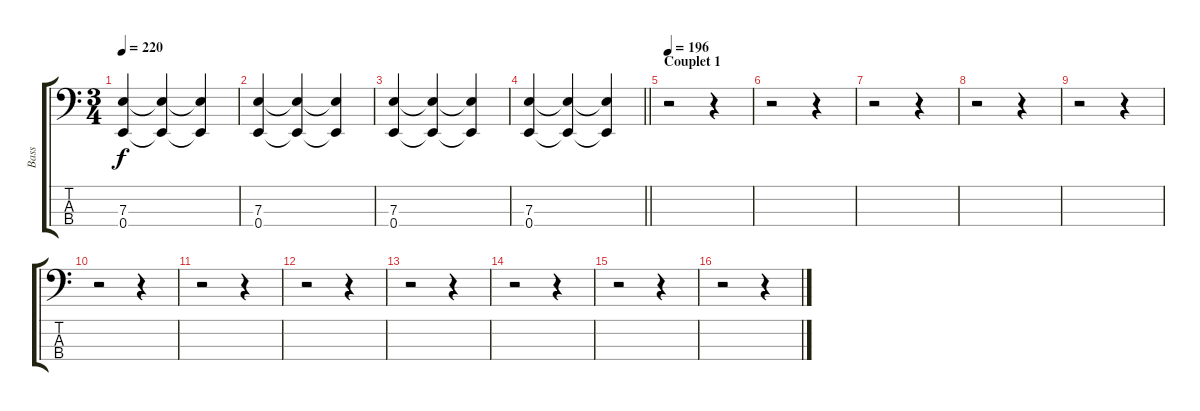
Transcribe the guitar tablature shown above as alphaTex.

\track ("Bass" "Bass") {instrument electricbassfinger}
\staff {score tabs}
\tuning (G2 D2 A1 E1) {hide}
\ts (3 4)
\tempo 220
\clef f4
\ks c
(7.3 0.4).4{dy f} (7.3{t} 0.4{t}).4 (7.3{t} 0.4{t}).4 |
(7.3 0.4).4 (7.3{t} 0.4{t}).4 (7.3{t} 0.4{t}).4 |
(7.3 0.4).4 (7.3{t} 0.4{t}).4 (7.3{t} 0.4{t}).4 |
\barLineRight lightlight
(7.3 0.4).4 (7.3{t} 0.4{t}).4 (7.3{t} 0.4{t}).4 |
\section ("" "Couplet 1")
\tempo 196
r.2 r.4 |
r.2 r.4 |
r.2 r.4 |
r.2 r.4 |
r.2 r.4 |
r.2 r.4 |
r.2 r.4 |
r.2 r.4 |
r.2 r.4 |
r.2 r.4 |
r.2 r.4 |
r.2 r.4
